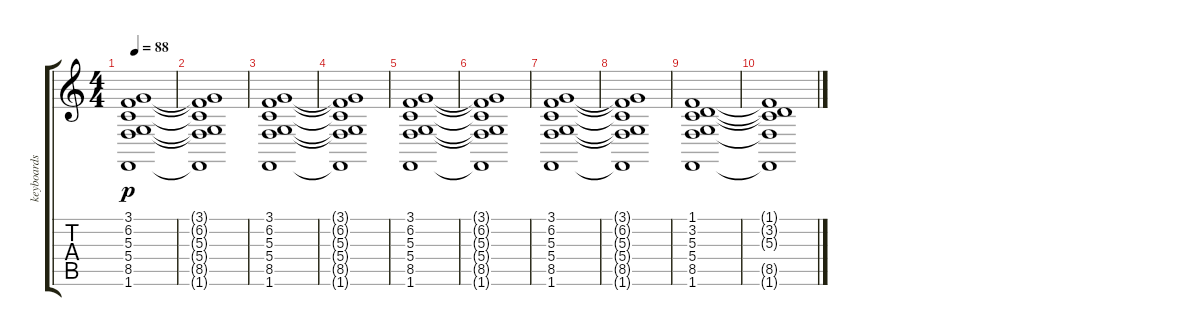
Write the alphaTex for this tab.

\track ("keyboards" "keyboards") {instrument pad1newage}
\staff {score tabs}
\tuning (E4 B3 G3 D3 A2 E2) {hide}
\ts (4 4)
\tempo 88
\clef g2
\ks c
(3.1 6.2 5.3 5.4 8.5 1.6).1{dy p} |
(3.1{t} 6.2{t} 5.3{t} 5.4{t} 8.5{t} 1.6{t}).1 |
(3.1 6.2 5.3 5.4 8.5 1.6).1 |
(3.1{t} 6.2{t} 5.3{t} 5.4{t} 8.5{t} 1.6{t}).1 |
(3.1 6.2 5.3 5.4 8.5 1.6).1 |
(3.1{t} 6.2{t} 5.3{t} 5.4{t} 8.5{t} 1.6{t}).1 |
(3.1 6.2 5.3 5.4 8.5 1.6).1 |
(3.1{t} 6.2{t} 5.3{t} 5.4{t} 8.5{t} 1.6{t}).1 |
(1.1 3.2 5.3 5.4 8.5 1.6).1 |
(1.1{t} 3.2{t} 5.3{t} 8.5{t} 1.6{t}).1
